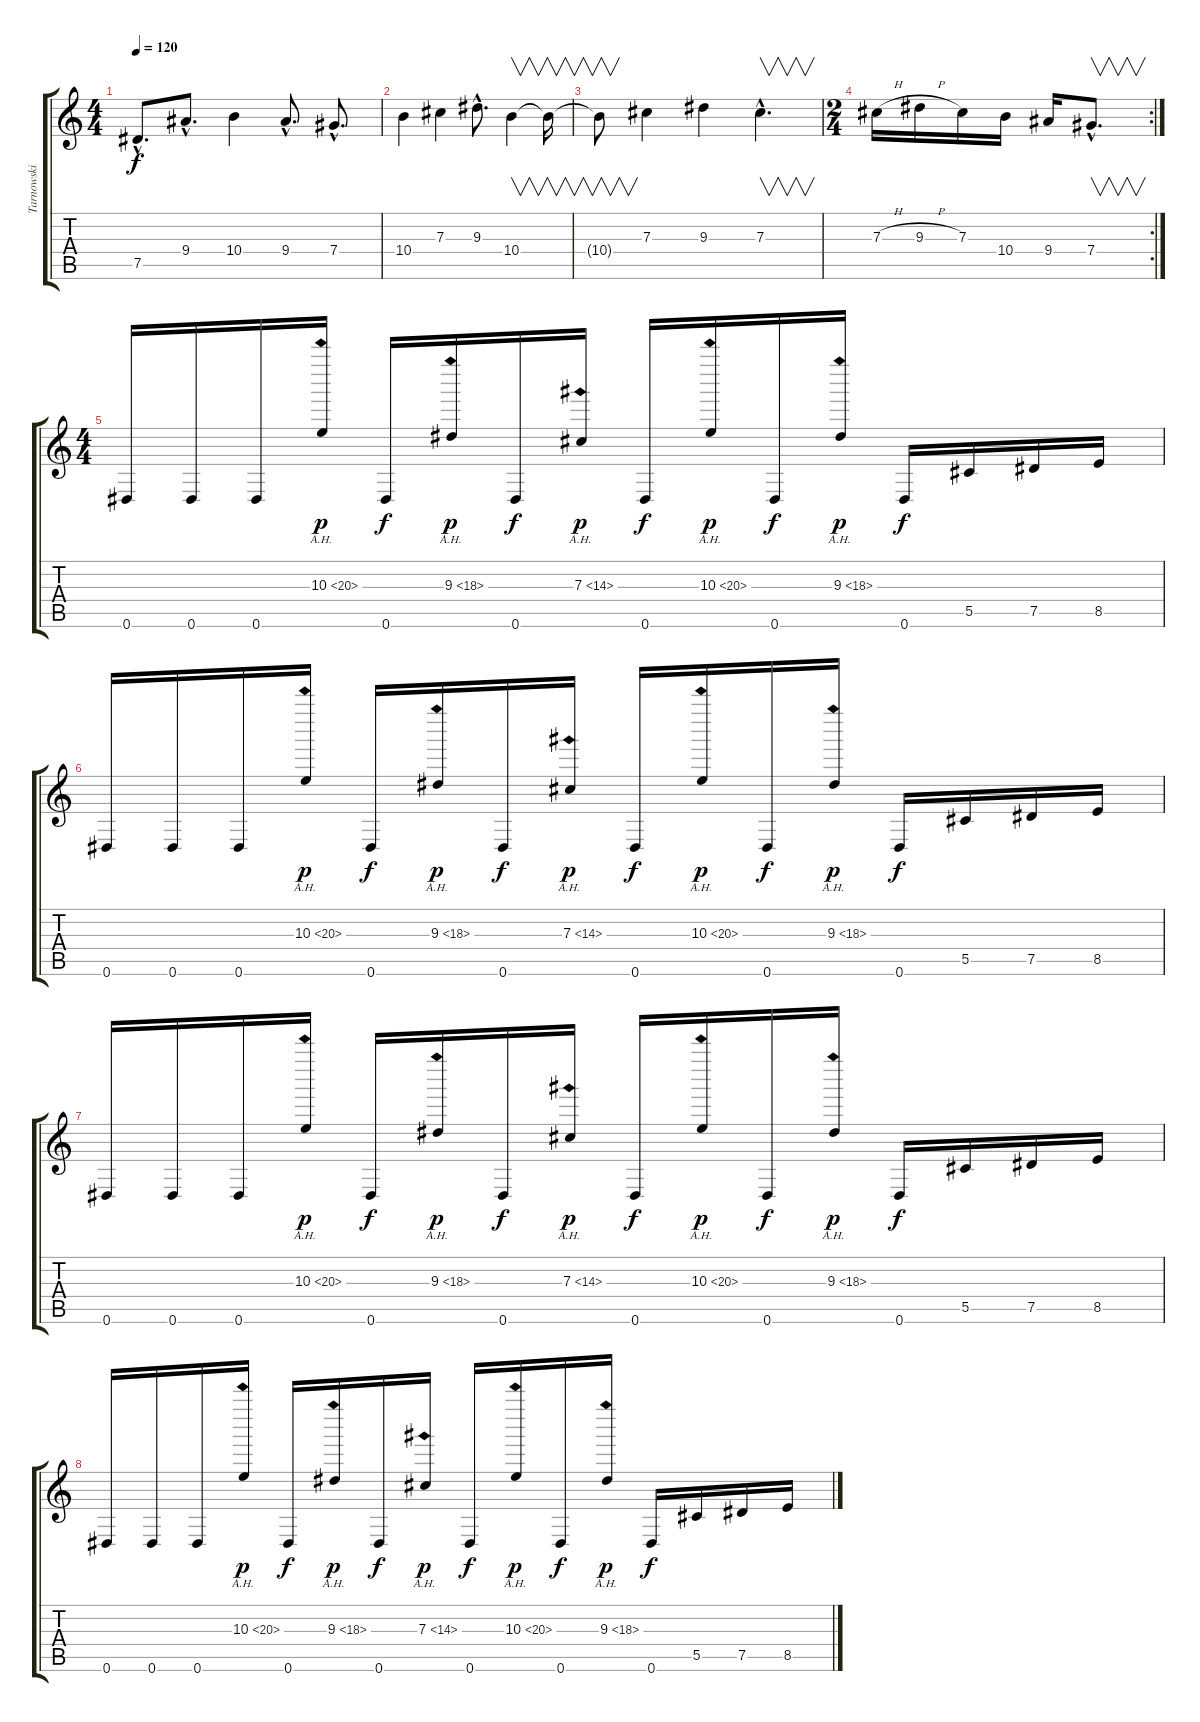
\track ("Tarnowski" "Tarnowski") {instrument distortionguitar}
\staff {score tabs}
\tuning (Eb4 Bb3 Gb3 Db3 Ab2 Eb2) {hide}
\ts (4 4)
\tempo 120
\clef g2
\ks c
7.5{hac}.8{d dy f} 9.4{hac}.8{d} 10.4.4 9.4{hac}.8{d} 7.4{hac}.8{d} |
10.4.4 7.3.4 9.3{hac}.8{d} 10.4.4{v} 10.4{t}.16{v} |
10.4{t}.8{v} 7.3.4 9.3.4 7.3{hac}.4{v d} |
\rc 2
\ts (2 4)
7.3{h}.16 9.3{h}.16 7.3.16 10.4.16 9.4.16 7.4{hac}.8{v d} |
\ts (4 4)
0.6.16 0.6.16 0.6.16 10.3{ah 10}.16{dy p} 0.6.16{dy f} 9.3{ah 9}.16{dy p} 0.6.16{dy f} 7.3{ah 7}.16{dy p} 0.6.16{dy f} 10.3{ah 10}.16{dy p} 0.6.16{dy f} 9.3{ah 9}.16{dy p} 0.6.16{dy f} 5.5.16 7.5.16 8.5.16 |
0.6.16 0.6.16 0.6.16 10.3{ah 10}.16{dy p} 0.6.16{dy f} 9.3{ah 9}.16{dy p} 0.6.16{dy f} 7.3{ah 7}.16{dy p} 0.6.16{dy f} 10.3{ah 10}.16{dy p} 0.6.16{dy f} 9.3{ah 9}.16{dy p} 0.6.16{dy f} 5.5.16 7.5.16 8.5.16 |
0.6.16 0.6.16 0.6.16 10.3{ah 10}.16{dy p} 0.6.16{dy f} 9.3{ah 9}.16{dy p} 0.6.16{dy f} 7.3{ah 7}.16{dy p} 0.6.16{dy f} 10.3{ah 10}.16{dy p} 0.6.16{dy f} 9.3{ah 9}.16{dy p} 0.6.16{dy f} 5.5.16 7.5.16 8.5.16 |
0.6.16 0.6.16 0.6.16 10.3{ah 10}.16{dy p} 0.6.16{dy f} 9.3{ah 9}.16{dy p} 0.6.16{dy f} 7.3{ah 7}.16{dy p} 0.6.16{dy f} 10.3{ah 10}.16{dy p} 0.6.16{dy f} 9.3{ah 9}.16{dy p} 0.6.16{dy f} 5.5.16 7.5.16 8.5.16
